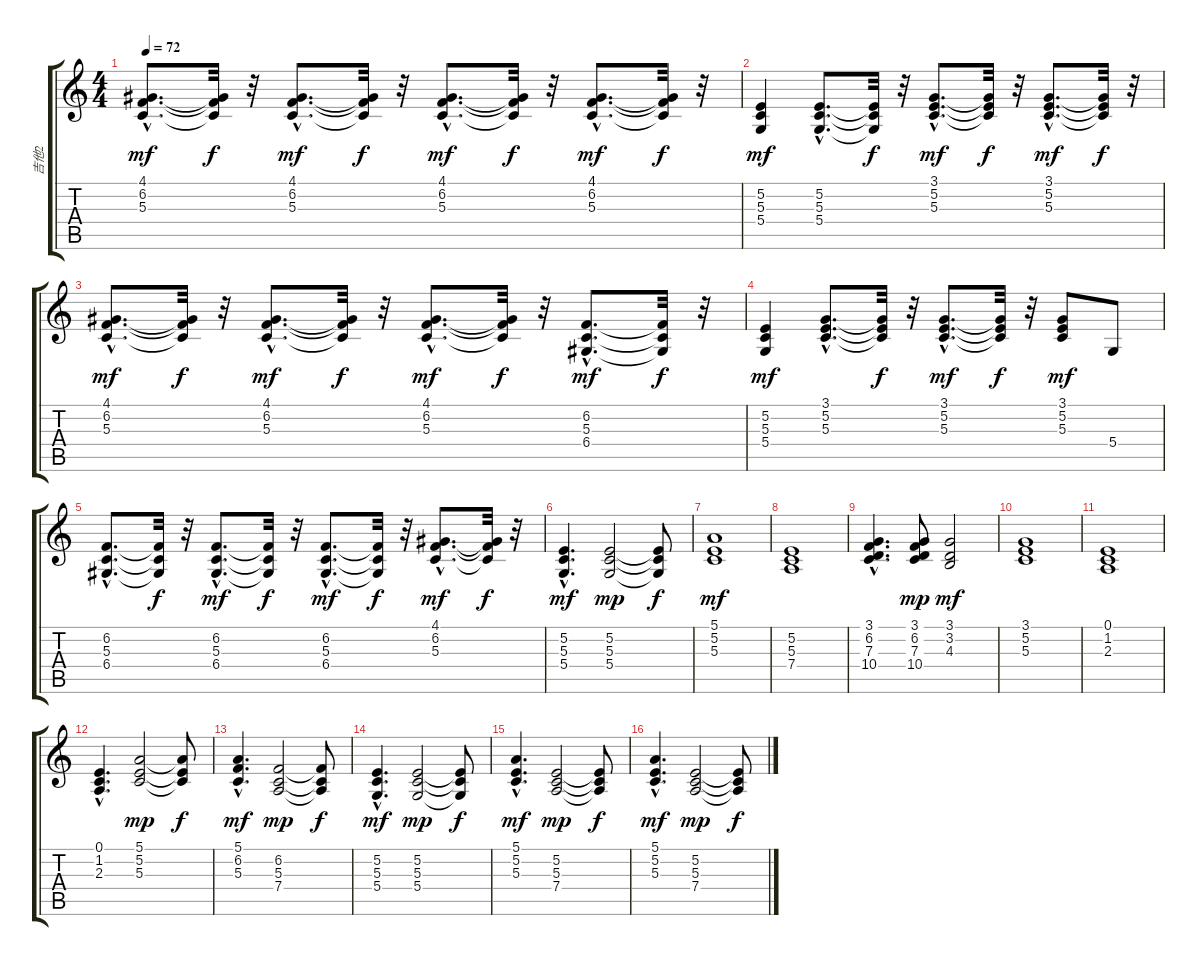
\track ("吉他2" "吉他2") {instrument acousticgrandpiano}
\staff {score tabs}
\tuning (E4 B3 G3 D3 A2 E2) {hide}
\ts (4 4)
\tempo 72
\clef g2
\ks c
(4.1{hac} 6.2{hac} 5.3{hac}).8{d dy mf} (4.1{t} 6.2{t} 5.3{t}).32{dy f} r.32 (4.1{hac} 6.2{hac} 5.3{hac}).8{d dy mf} (4.1{t} 6.2{t} 5.3{t}).32{dy f} r.32 (4.1{hac} 6.2{hac} 5.3{hac}).8{d dy mf} (4.1{t} 6.2{t} 5.3{t}).32{dy f} r.32 (4.1{hac} 6.2{hac} 5.3{hac}).8{d dy mf} (4.1{t} 6.2{t} 5.3{t}).32{dy f} r.32 |
(5.2 5.3 5.4).4{dy mf} (5.2{hac} 5.3{hac} 5.4{hac}).8{d} (5.2{t} 5.3{t} 5.4{t}).32{dy f} r.32 (3.1{hac} 5.2{hac} 5.3{hac}).8{d dy mf} (3.1{t} 5.2{t} 5.3{t}).32{dy f} r.32 (3.1{hac} 5.2{hac} 5.3{hac}).8{d dy mf} (3.1{t} 5.2{t} 5.3{t}).32{dy f} r.32 |
(4.1{hac} 6.2{hac} 5.3{hac}).8{d dy mf} (4.1{t} 6.2{t} 5.3{t}).32{dy f} r.32 (4.1{hac} 6.2{hac} 5.3{hac}).8{d dy mf} (4.1{t} 6.2{t} 5.3{t}).32{dy f} r.32 (4.1{hac} 6.2{hac} 5.3{hac}).8{d dy mf} (4.1{t} 6.2{t} 5.3{t}).32{dy f} r.32 (6.2{hac} 5.3{hac} 6.4{hac}).8{d dy mf} (6.2{t} 5.3{t} 6.4{t}).32{dy f} r.32 |
(5.2 5.3 5.4).4{dy mf} (3.1{hac} 5.2{hac} 5.3{hac}).8{d} (3.1{t} 5.2{t} 5.3{t}).32{dy f} r.32 (3.1{hac} 5.2{hac} 5.3{hac}).8{d dy mf} (3.1{t} 5.2{t} 5.3{t}).32{dy f} r.32 (3.1 5.2 5.3).8{dy mf} 5.4.8 |
(6.2{hac} 5.3{hac} 6.4{hac}).8{d} (6.2{t} 5.3{t} 6.4{t}).32{dy f} r.32 (6.2{hac} 5.3{hac} 6.4{hac}).8{d dy mf} (6.2{t} 5.3{t} 6.4{t}).32{dy f} r.32 (6.2{hac} 5.3{hac} 6.4{hac}).8{d dy mf} (6.2{t} 5.3{t} 6.4{t}).32{dy f} r.32 (4.1{hac} 6.2{hac} 5.3{hac}).8{d dy mf} (4.1{t} 6.2{t} 5.3{t}).32{dy f} r.32 |
(5.2{hac} 5.3{hac} 5.4{hac}).4{d dy mf} (5.2 5.3 5.4).2{dy mp} (5.2{t} 5.3{t} 5.4{t}).8{dy f} |
(5.1 5.2 5.3).1{dy mf} |
(5.2 5.3 7.4).1 |
(3.1{hac} 6.2{hac} 7.3{hac} 10.4{hac}).4{d} (3.1 6.2 7.3 10.4).8{dy mp} (3.1 3.2 4.3).2{dy mf} |
(3.1 5.2 5.3).1 |
(0.1 1.2 2.3).1 |
(0.1{hac} 1.2{hac} 2.3{hac}).4{d} (5.1 5.2 5.3).2{dy mp} (5.1{t} 5.2{t} 5.3{t}).8{dy f} |
(5.1{hac} 6.2{hac} 5.3{hac}).4{d dy mf} (6.2 5.3 7.4).2{dy mp} (6.2{t} 5.3{t} 7.4{t}).8{dy f} |
(5.2{hac} 5.3{hac} 5.4{hac}).4{d dy mf} (5.2 5.3 5.4).2{dy mp} (5.2{t} 5.3{t} 5.4{t}).8{dy f} |
(5.1{hac} 5.2{hac} 5.3{hac}).4{d dy mf} (5.2 5.3 7.4).2{dy mp} (5.2{t} 5.3{t} 7.4{t}).8{dy f} |
(5.1{hac} 5.2{hac} 5.3{hac}).4{d dy mf} (5.2 5.3 7.4).2{dy mp} (5.2{t} 5.3{t} 7.4{t}).8{dy f}
